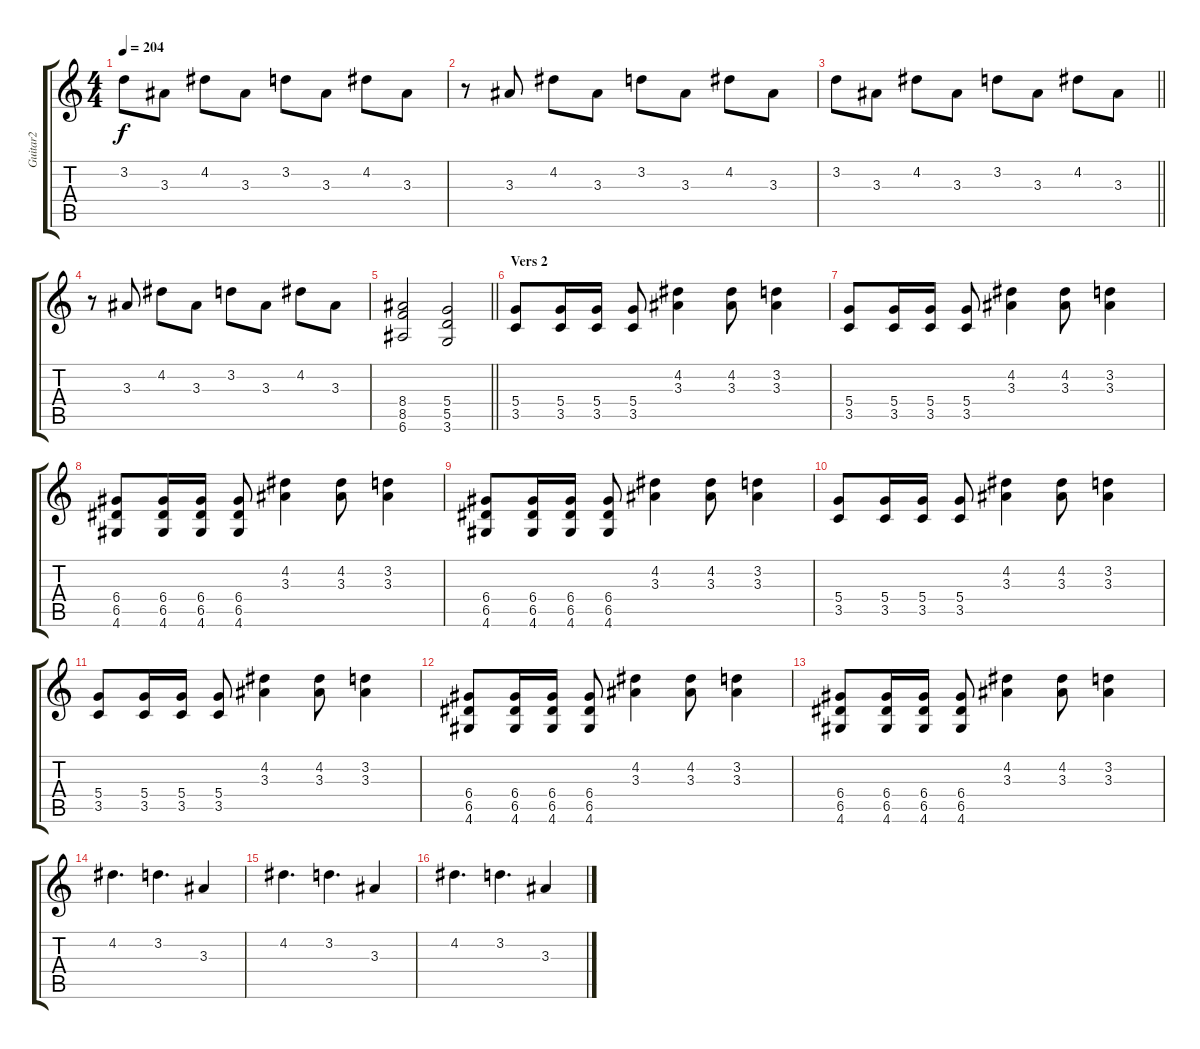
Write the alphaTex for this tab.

\track ("Guitar2" "Guitar2") {instrument distortionguitar}
\staff {score tabs}
\tuning (E4 B3 G3 D3 A2 E2) {hide}
\ts (4 4)
\tempo 204
\clef g2
\ks c
3.2.8{dy f} 3.3.8 4.2.8 3.3.8 3.2.8 3.3.8 4.2.8 3.3.8 |
r.8 3.3.8 4.2.8 3.3.8 3.2.8 3.3.8 4.2.8 3.3.8 |
\barLineRight lightlight
3.2.8 3.3.8 4.2.8 3.3.8 3.2.8 3.3.8 4.2.8 3.3.8 |
r.8 3.3.8 4.2.8 3.3.8 3.2.8 3.3.8 4.2.8 3.3.8 |
\barLineRight lightlight
(8.4 8.5 6.6).2 (5.4 5.5 3.6).2 |
\section ("" "Vers 2")
(5.4 3.5).8 (5.4 3.5).16 (5.4 3.5).16 (5.4 3.5).8 (4.2 3.3).4 (4.2 3.3).8 (3.2 3.3).4 |
(5.4 3.5).8 (5.4 3.5).16 (5.4 3.5).16 (5.4 3.5).8 (4.2 3.3).4 (4.2 3.3).8 (3.2 3.3).4 |
(6.4 6.5 4.6).8 (6.4 6.5 4.6).16 (6.4 6.5 4.6).16 (6.4 6.5 4.6).8 (4.2 3.3).4 (4.2 3.3).8 (3.2 3.3).4 |
(6.4 6.5 4.6).8 (6.4 6.5 4.6).16 (6.4 6.5 4.6).16 (6.4 6.5 4.6).8 (4.2 3.3).4 (4.2 3.3).8 (3.2 3.3).4 |
(5.4 3.5).8 (5.4 3.5).16 (5.4 3.5).16 (5.4 3.5).8 (4.2 3.3).4 (4.2 3.3).8 (3.2 3.3).4 |
(5.4 3.5).8 (5.4 3.5).16 (5.4 3.5).16 (5.4 3.5).8 (4.2 3.3).4 (4.2 3.3).8 (3.2 3.3).4 |
(6.4 6.5 4.6).8 (6.4 6.5 4.6).16 (6.4 6.5 4.6).16 (6.4 6.5 4.6).8 (4.2 3.3).4 (4.2 3.3).8 (3.2 3.3).4 |
(6.4 6.5 4.6).8 (6.4 6.5 4.6).16 (6.4 6.5 4.6).16 (6.4 6.5 4.6).8 (4.2 3.3).4 (4.2 3.3).8 (3.2 3.3).4 |
4.2.4{d} 3.2.4{d} 3.3.4 |
4.2.4{d} 3.2.4{d} 3.3.4 |
4.2.4{d} 3.2.4{d} 3.3.4
